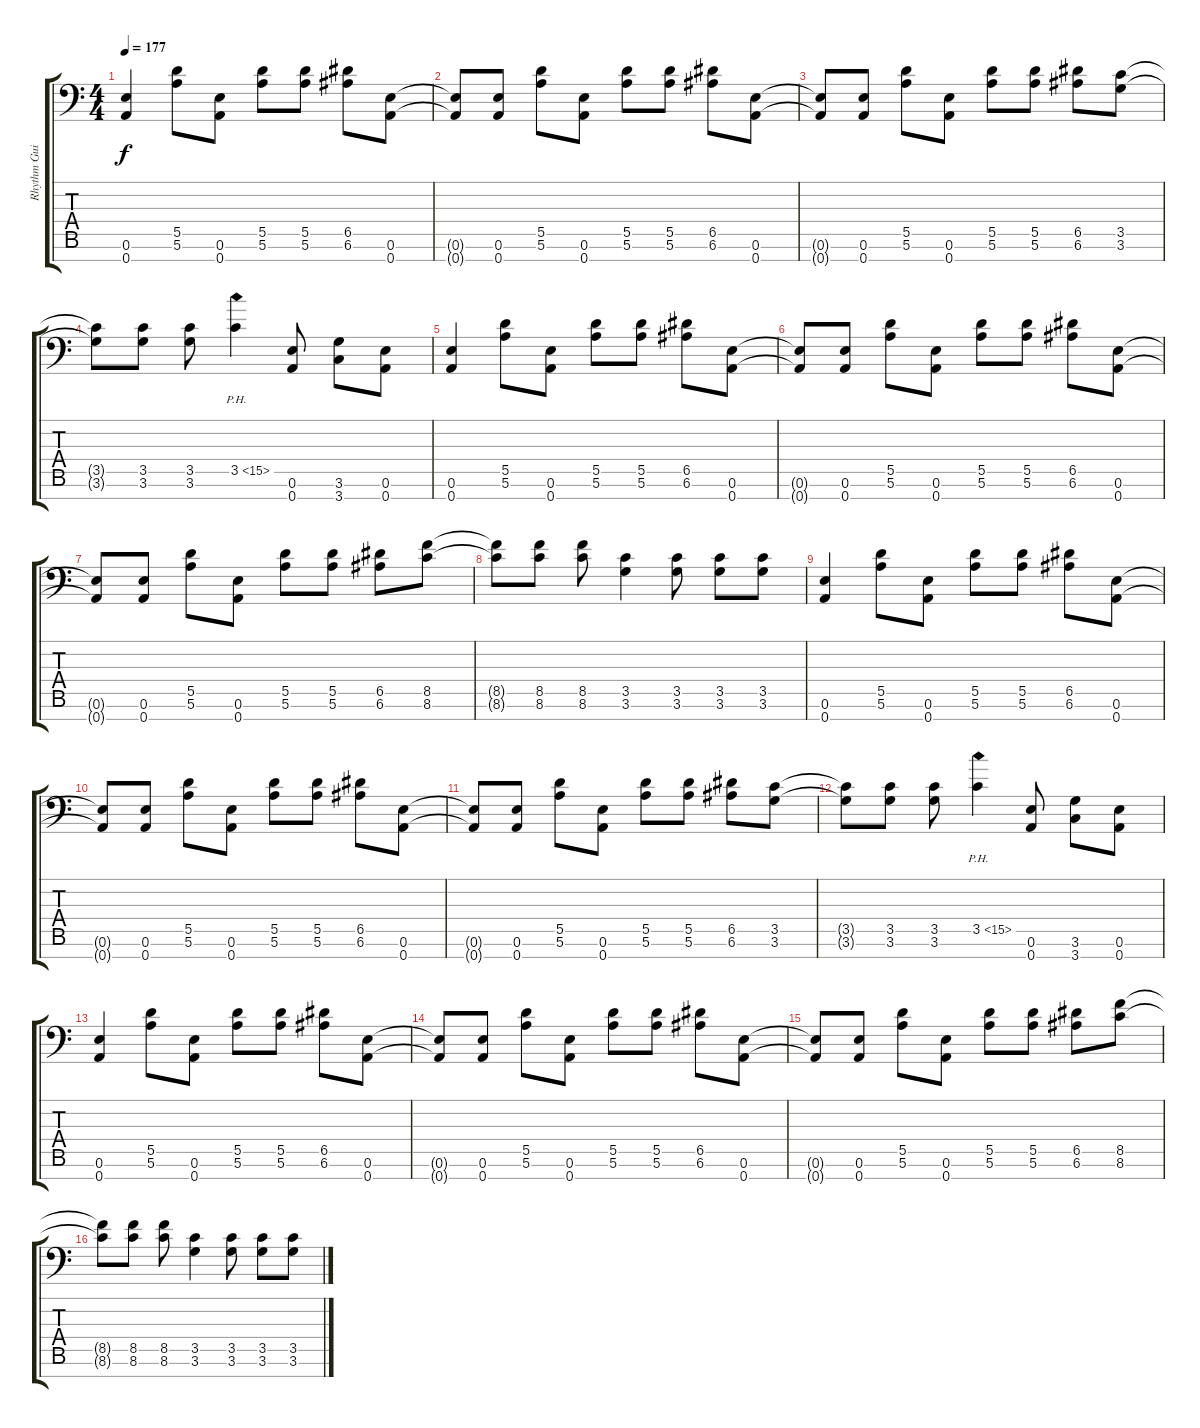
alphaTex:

\track ("Rhythm Guitar L" "Rhythm Gui") {instrument overdrivenguitar}
\staff {score tabs}
\tuning (E4 B3 G3 D3 A2 E2 A1) {hide}
\ts (4 4)
\tempo 177
\clef f4
\ks c
(0.6 0.7).4{dy f} (5.5 5.6).8 (0.6 0.7).8 (5.5 5.6).8 (5.5 5.6).8 (6.5 6.6).8 (0.6 0.7).8 |
(0.6{t} 0.7{t}).8 (0.6 0.7).8 (5.5 5.6).8 (0.6 0.7).8 (5.5 5.6).8 (5.5 5.6).8 (6.5 6.6).8 (0.6 0.7).8 |
(0.6{t} 0.7{t}).8 (0.6 0.7).8 (5.5 5.6).8 (0.6 0.7).8 (5.5 5.6).8 (5.5 5.6).8 (6.5 6.6).8 (3.5 3.6).8 |
(3.5{t} 3.6{t}).8 (3.5 3.6).8 (3.5 3.6).8 3.5{ph 12}.4 (0.6 0.7).8 (3.6 3.7).8 (0.6 0.7).8 |
(0.6 0.7).4 (5.5 5.6).8 (0.6 0.7).8 (5.5 5.6).8 (5.5 5.6).8 (6.5 6.6).8 (0.6 0.7).8 |
(0.6{t} 0.7{t}).8 (0.6 0.7).8 (5.5 5.6).8 (0.6 0.7).8 (5.5 5.6).8 (5.5 5.6).8 (6.5 6.6).8 (0.6 0.7).8 |
(0.6{t} 0.7{t}).8 (0.6 0.7).8 (5.5 5.6).8 (0.6 0.7).8 (5.5 5.6).8 (5.5 5.6).8 (6.5 6.6).8 (8.5 8.6).8 |
(8.5{t} 8.6{t}).8 (8.5 8.6).8 (8.5 8.6).8 (3.5 3.6).4 (3.5 3.6).8 (3.5 3.6).8 (3.5 3.6).8 |
(0.6 0.7).4 (5.5 5.6).8 (0.6 0.7).8 (5.5 5.6).8 (5.5 5.6).8 (6.5 6.6).8 (0.6 0.7).8 |
(0.6{t} 0.7{t}).8 (0.6 0.7).8 (5.5 5.6).8 (0.6 0.7).8 (5.5 5.6).8 (5.5 5.6).8 (6.5 6.6).8 (0.6 0.7).8 |
(0.6{t} 0.7{t}).8 (0.6 0.7).8 (5.5 5.6).8 (0.6 0.7).8 (5.5 5.6).8 (5.5 5.6).8 (6.5 6.6).8 (3.5 3.6).8 |
(3.5{t} 3.6{t}).8 (3.5 3.6).8 (3.5 3.6).8 3.5{ph 12}.4 (0.6 0.7).8 (3.6 3.7).8 (0.6 0.7).8 |
(0.6 0.7).4 (5.5 5.6).8 (0.6 0.7).8 (5.5 5.6).8 (5.5 5.6).8 (6.5 6.6).8 (0.6 0.7).8 |
(0.6{t} 0.7{t}).8 (0.6 0.7).8 (5.5 5.6).8 (0.6 0.7).8 (5.5 5.6).8 (5.5 5.6).8 (6.5 6.6).8 (0.6 0.7).8 |
(0.6{t} 0.7{t}).8 (0.6 0.7).8 (5.5 5.6).8 (0.6 0.7).8 (5.5 5.6).8 (5.5 5.6).8 (6.5 6.6).8 (8.5 8.6).8 |
(8.5{t} 8.6{t}).8 (8.5 8.6).8 (8.5 8.6).8 (3.5 3.6).4 (3.5 3.6).8 (3.5 3.6).8 (3.5 3.6).8
